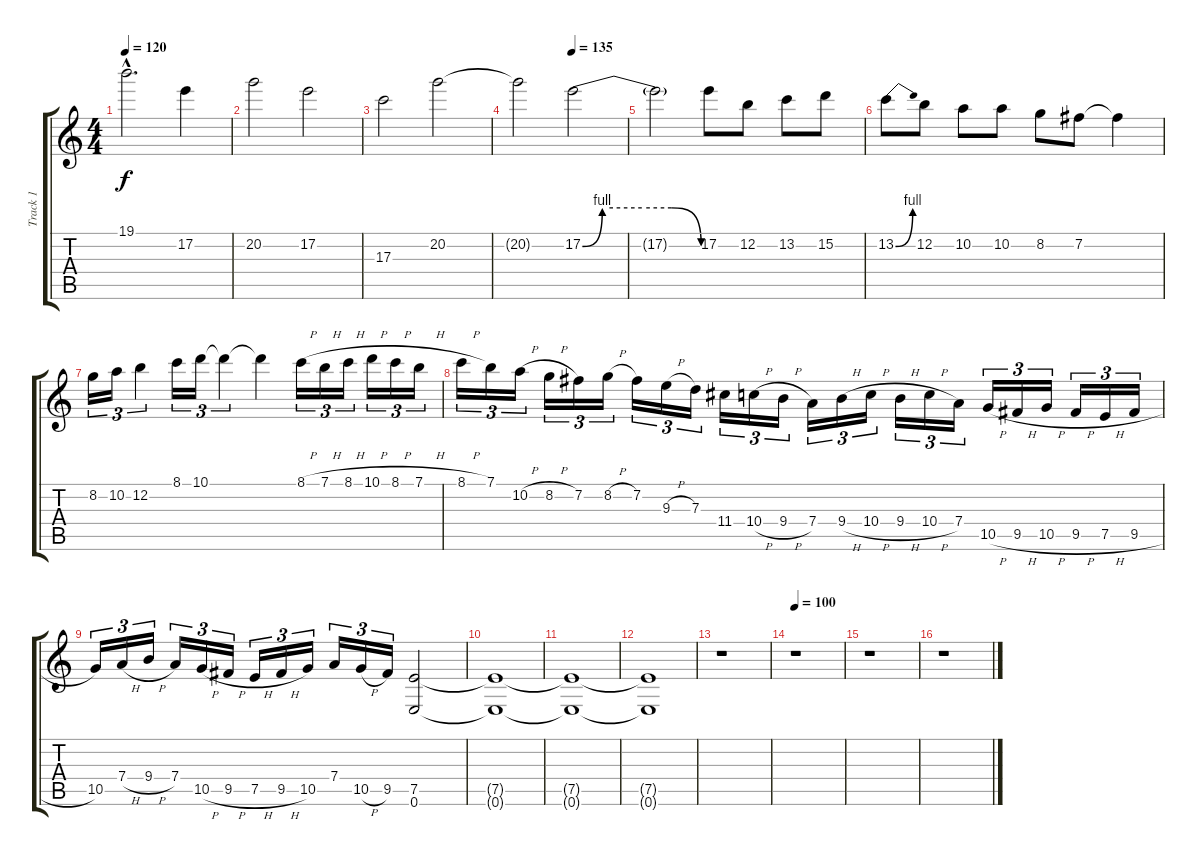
\track ("Track 1" "Track 1") {instrument distortionguitar}
\staff {score tabs}
\tuning (E4 B3 G3 D3 A2 E2) {hide}
\ts (4 4)
\tempo 120
\clef g2
\ks c
19.1{hac}.2{d dy f} 17.2.4 |
20.2.2 17.2.2 |
17.3.2 20.2.2 |
\tempo (135 0.5)
20.2{t}.2 17.2{be (custom 0 0 10 4 30 4 45 4 60 0)}.2 |
17.2{t}.2 17.2.8 12.2.8 13.2.8 15.2.8 |
13.2{be (bend 0 0 60 4)}.8 12.2.8 10.2.8 10.2.8 8.2.8 7.2.8 7.2{t}.4 |
8.2.16{tu (3 2)} 10.2.16{tu (3 2)} 12.2.4{tu (3 2)} 8.1.16{tu (3 2)} 10.1.16{tu (3 2)} 10.1{t}.4{tu (3 2)} 10.1{t}.4 8.1{h}.16{tu (3 2)} 7.1{h}.16{tu (3 2)} 8.1{h}.16{tu (3 2)} 10.1{h}.16{tu (3 2)} 8.1{h}.16{tu (3 2)} 7.1{h}.16{tu (3 2)} |
8.1{h}.16{tu (3 2)} 7.1.16{tu (3 2)} 10.2{h}.16{tu (3 2)} 8.2{h}.16{tu (3 2)} 7.2.16{tu (3 2)} 8.2{h}.16{tu (3 2)} 7.2.16{tu (3 2)} 9.3{h}.16{tu (3 2)} 7.3.16{tu (3 2)} 11.4.16{tu (3 2)} 10.4{h}.16{tu (3 2)} 9.4{h}.16{tu (3 2)} 7.4.16{tu (3 2)} 9.4{h}.16{tu (3 2)} 10.4{h}.16{tu (3 2)} 9.4{h}.16{tu (3 2)} 10.4{h}.16{tu (3 2)} 7.4.16{tu (3 2)} 10.5{h}.16{tu (3 2)} 9.5{h}.16{tu (3 2)} 10.5{h}.16{tu (3 2)} 9.5{h}.16{tu (3 2)} 7.5{h}.16{tu (3 2)} 9.5{h}.16{tu (3 2)} |
10.5.16{tu (3 2)} 7.4{h}.16{tu (3 2)} 9.4{h}.16{tu (3 2)} 7.4.16{tu (3 2)} 10.5{h}.16{tu (3 2)} 9.5{h}.16{tu (3 2)} 7.5{h}.16{tu (3 2)} 9.5{h}.16{tu (3 2)} 10.5.16{tu (3 2)} 7.4.16{tu (3 2)} 10.5{h}.16{tu (3 2)} 9.5.16{tu (3 2)} (7.5 0.6).2 |
(7.5{t} 0.6{t}).1 |
(7.5{t} 0.6{t}).1 |
(7.5{t} 0.6{t}).1 |
r.1 |
\tempo 100
r.1 |
r.1 |
r.1
